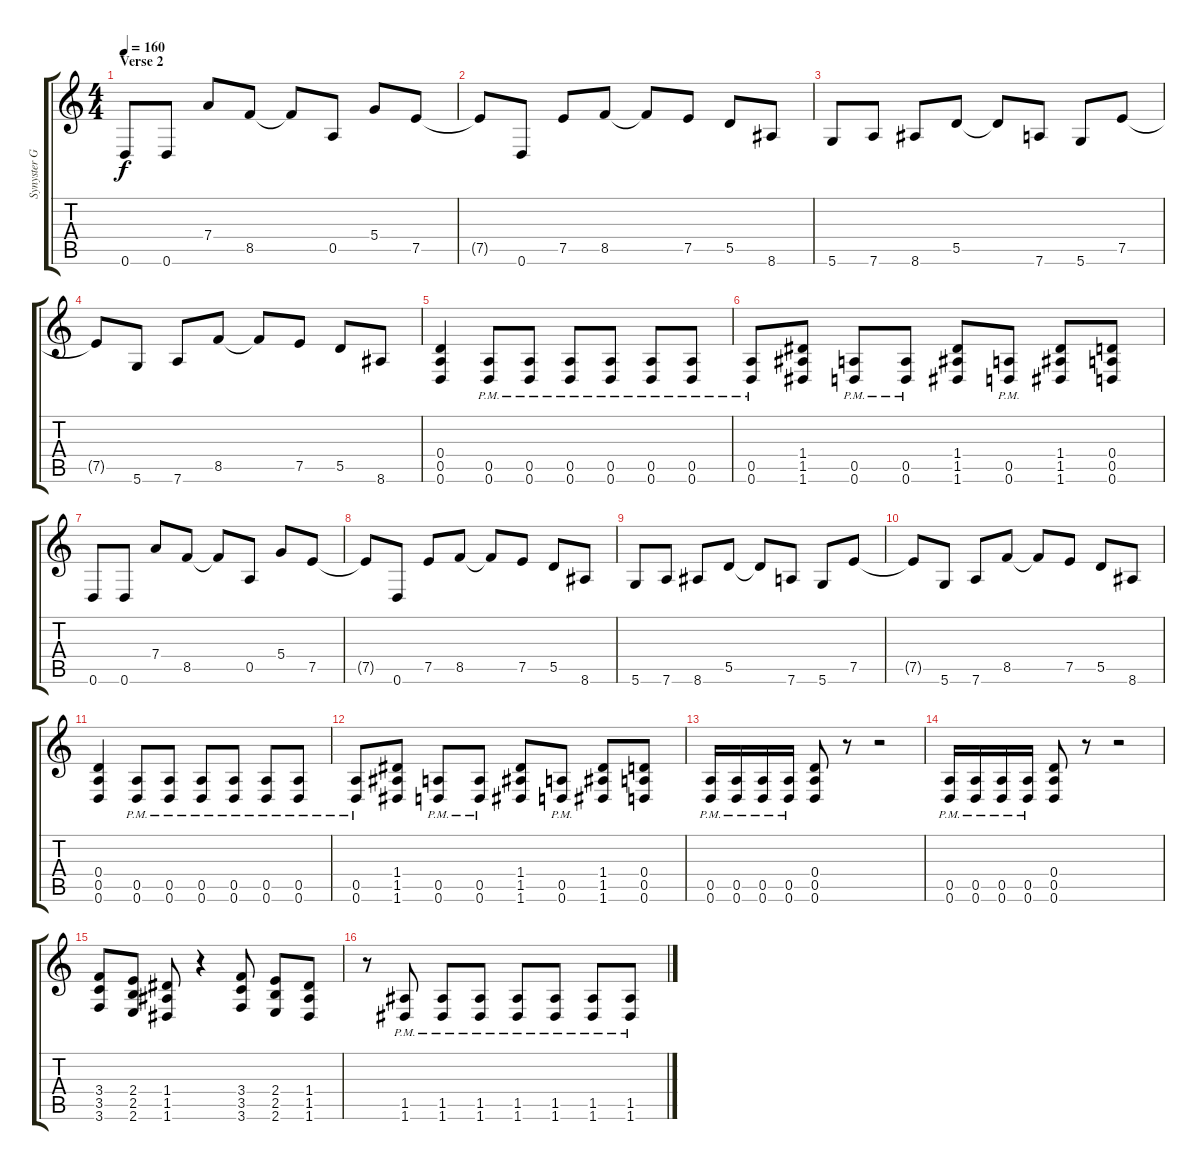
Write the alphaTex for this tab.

\track ("Synyster Gates Lead Guitar" "Synyster G") {instrument distortionguitar}
\staff {score tabs}
\tuning (E4 B3 G3 D3 A2 D2) {hide}
\ts (4 4)
\section ("" "Verse 2")
\tempo 160
\clef g2
\ks c
0.6.8{dy f} 0.6.8 7.4.8 8.5.8 8.5{t}.8 0.5.8 5.4.8 7.5.8 |
7.5{t}.8 0.6.8 7.5.8 8.5.8 8.5{t}.8 7.5.8 5.5.8 8.6.8 |
5.6.8 7.6.8 8.6.8 5.5.8 5.5{t}.8 7.6.8 5.6.8 7.5.8 |
7.5{t}.8 5.6.8 7.6.8 8.5.8 8.5{t}.8 7.5.8 5.5.8 8.6.8 |
(0.4 0.5 0.6).4 (0.5{pm} 0.6{pm}).8 (0.5{pm} 0.6{pm}).8 (0.5{pm} 0.6{pm}).8 (0.5{pm} 0.6{pm}).8 (0.5{pm} 0.6{pm}).8 (0.5{pm} 0.6{pm}).8 |
(0.5{pm} 0.6{pm}).8 (1.4 1.5 1.6).8 (0.5{pm} 0.6{pm}).8 (0.5{pm} 0.6{pm}).8 (1.4 1.5 1.6).8 (0.5{pm} 0.6{pm}).8 (1.4 1.5 1.6).8 (0.4 0.5 0.6).8 |
0.6.8 0.6.8 7.4.8 8.5.8 8.5{t}.8 0.5.8 5.4.8 7.5.8 |
7.5{t}.8 0.6.8 7.5.8 8.5.8 8.5{t}.8 7.5.8 5.5.8 8.6.8 |
5.6.8 7.6.8 8.6.8 5.5.8 5.5{t}.8 7.6.8 5.6.8 7.5.8 |
7.5{t}.8 5.6.8 7.6.8 8.5.8 8.5{t}.8 7.5.8 5.5.8 8.6.8 |
(0.4 0.5 0.6).4 (0.5{pm} 0.6{pm}).8 (0.5{pm} 0.6{pm}).8 (0.5{pm} 0.6{pm}).8 (0.5{pm} 0.6{pm}).8 (0.5{pm} 0.6{pm}).8 (0.5{pm} 0.6{pm}).8 |
(0.5{pm} 0.6{pm}).8 (1.4 1.5 1.6).8 (0.5{pm} 0.6{pm}).8 (0.5{pm} 0.6{pm}).8 (1.4 1.5 1.6).8 (0.5{pm} 0.6{pm}).8 (1.4 1.5 1.6).8 (0.4 0.5 0.6).8 |
(0.5{pm} 0.6{pm}).16 (0.5{pm} 0.6{pm}).16 (0.5{pm} 0.6{pm}).16 (0.5{pm} 0.6{pm}).16 (0.4 0.5 0.6).8 r.8 r.2 |
(0.5{pm} 0.6{pm}).16 (0.5{pm} 0.6{pm}).16 (0.5{pm} 0.6{pm}).16 (0.5{pm} 0.6{pm}).16 (0.4 0.5 0.6).8 r.8 r.2 |
(3.4 3.5 3.6).8 (2.4 2.5 2.6).8 (1.4 1.5 1.6).8 r.4 (3.4 3.5 3.6).8 (2.4 2.5 2.6).8 (1.4 1.5 1.6).8 |
r.8 (1.5{pm} 1.6{pm}).8 (1.5{pm} 1.6{pm}).8 (1.5{pm} 1.6{pm}).8 (1.5{pm} 1.6{pm}).8 (1.5{pm} 1.6{pm}).8 (1.5{pm} 1.6{pm}).8 (1.5{pm} 1.6{pm}).8
